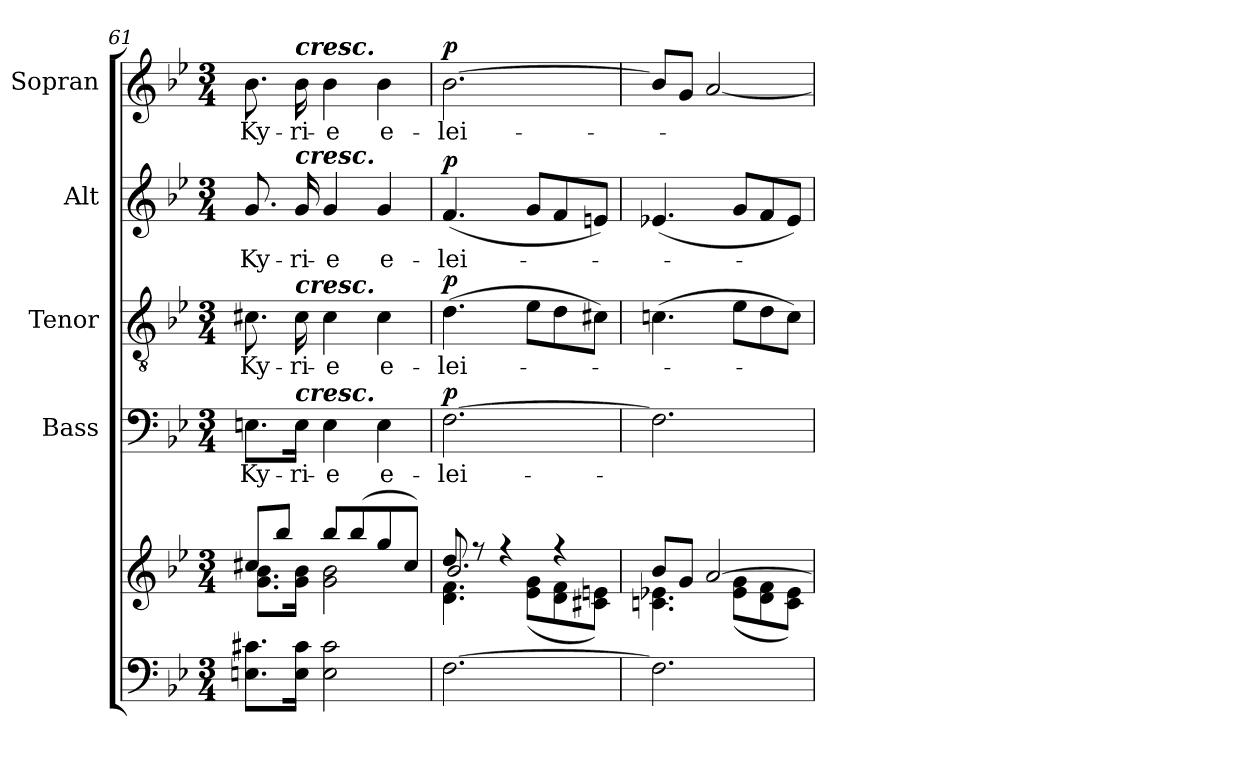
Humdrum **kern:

**kern	**kern	**kern	**text	**dynam	**kern	**text	**dynam	**kern	**text	**dynam	**kern	**text	**dynam
*part5	*part5	*part4	*part4	*part4	*part3	*part3	*part3	*part2	*part2	*part2	*part1	*part1	*part1
*staff6	*staff5	*staff4	*staff4	*staff4	*staff3	*staff3	*staff3	*staff2	*staff2	*staff2	*staff1	*staff1	*staff1
*	*	*I"Bass	*	*	*I"Tenor	*	*	*I"Alt	*	*	*I"Sopran	*	*
*	*	*I'B.	*	*	*I'T.	*	*	*I'A.	*	*	*I'S.	*	*
!!LO:LB:g=z
*clefF4	*clefG2	*clefF4	*	*	*clefGv2	*	*	*clefG2	*	*	*clefG2	*	*
*k[b-e-]	*k[b-e-]	*k[b-e-]	*	*	*k[b-e-]	*	*	*k[b-e-]	*	*	*k[b-e-]	*	*
*B-:	*B-:	*B-:	*	*	*B-:	*	*	*B-:	*	*	*B-:	*	*
*M3/4	*M3/4	*M3/4	*	*	*M3/4	*	*	*M3/4	*	*	*M3/4	*	*
=61	=61	=61	=61	=61	=61	=61	=61	=61	=61	=61	=61	=61	=61
*	*^	*	*	*	*	*	*	*	*	*	*	*	*
!	!	!	!	!LO:LY:b	!	!	!LO:LY:b	!	!	!LO:LY:b	!	!	!LO:LY:b	!
8.En\ 8.c#X\L	8cc#X/L	8.g\ 8.b-\L	8.En\L	Ky-	.	8.c#X\	Ky-	.	8.g/	Ky-	.	8.b-\	Ky-	.
.	8bb-/J	.	.	.	.	.	.	.	.	.	.	.	.	.
!	!	!	!	!	!	!	!	!	!	!	!	!LO:TX:a:Bi:t=cresc.	!	!
!	!	!	!	!	!	!	!	!	!LO:TX:a:Bi:t=cresc.	!	!	!	!	!
!	!	!	!	!	!	!LO:TX:a:Bi:t=cresc.	!	!	!	!	!	!	!	!
!	!	!	!LO:TX:a:Bi:t=cresc.	!	!	!	!	!	!	!	!	!	!	!
!	!	!	!	!LO:LY:b	!	!	!LO:LY:b	!	!	!LO:LY:b	!	!	!LO:LY:b	!
16E\ 16c#\Jk	.	16g\ 16b-\Jk	16E\Jk	-ri-	.	16c#\	-ri-	.	16g/	-ri-	.	16b-\	-ri-	.
!	!	!	!	!LO:LY:b	!	!	!LO:LY:b	!	!	!LO:LY:b	!	!	!LO:LY:b	!
2E\ 2c#\	8bb-/L	2g\ 2b-\	4E\	-e	.	4c#\	-e	.	4g/	-e	.	4b-\	-e	.
.	(<8bb-/	.	.	.	.	.	.	.	.	.	.	.	.	.
!	!	!	!	!LO:LY:b	!	!	!LO:LY:b	!	!	!LO:LY:b	!	!	!LO:LY:b	!
.	8gg/	.	4E\	e-	.	4c#\	e-	.	4g/	e-	.	4b-\	e-	.
.	8cc#/J)	.	.	.	.	.	.	.	.	.	.	.	.	.
=62	=62	=62	=62	=62	=62	=62	=62	=62	=62	=62	=62	=62	=62	=62
*	*	*^	*	*	*	*	*	*	*	*	*	*	*	*
!	!	!	!	!	!LO:LY:b	!LO:DY:a	!	!LO:LY:b	!LO:DY:a	!	!LO:LY:b	!LO:DY:a	!	!LO:LY:b	!LO:DY:a
[2.F\	8dd/	4.d\ 4.f\	2.b-/	[2.F\	-lei-	p	(>4.d\	-lei-	p	(<4.f/	-lei-	p	[2.b-\	-lei-	p
.	8ree	.	.	.	.	.	.	.	.	.	.	.	.	.	.
.	4ree	.	.	.	.	.	.	.	.	.	.	.	.	.	.
.	.	(<8e-\ 8g\L	.	.	.	.	8e-\L	.	.	8g/L	.	.	.	.	.
.	4ree	8d\ 8f\	.	.	.	.	8d\	.	.	8f/	.	.	.	.	.
.	.	8c#X\ 8en\J)	.	.	.	.	8c#X\J)	.	.	8en/J)	.	.	.	.	.
*	*	*v	*v	*	*	*	*	*	*	*	*	*	*	*	*
=63	=63	=63	=63	=63	=63	=63	=63	=63	=63	=63	=63	=63	=63	=63
2.F\]	8b-/L	4.cn\ 4.e-X\	2.F\]	.	.	(>4.cn\	.	.	(<4.e-X/	.	.	8b-/L]	.	.
.	8g/J	.	.	.	.	.	.	.	.	.	.	8g/J	.	.
.	[>2a/	.	.	.	.	.	.	.	.	.	.	[2a/	.	.
.	.	(<8e-\ 8g\L	.	.	.	8e-\L	.	.	8g/L	.	.	.	.	.
.	.	8d\ 8f\	.	.	.	8d\	.	.	8f/	.	.	.	.	.
.	.	8c\ 8e-\J)	.	.	.	8c\J)	.	.	8e-/J)	.	.	.	.	.
*	*v	*v	*	*	*	*	*	*	*	*	*	*	*	*
=	=	=	=	=	=	=	=	=	=	=	=	=	=
*-	*-	*-	*-	*-	*-	*-	*-	*-	*-	*-	*-	*-	*-
